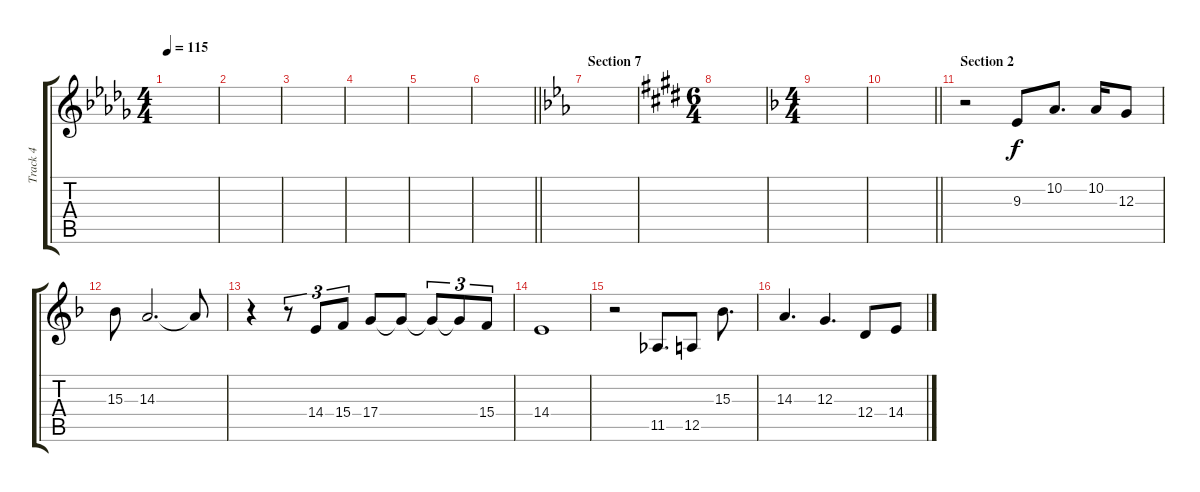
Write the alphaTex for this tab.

\track ("Track 4" "Track 4") {instrument tangoaccordion}
\staff {score tabs}
\tuning (E4 B3 G3 D3 A2 E2) {hide}
\ts (4 4)
\tempo 115
\clef g2
\ks db
|
|
|
|
|
\barLineRight lightlight
|
\section ("" "Section 7")
\ks eb
|
\ts (6 4)
\ks e
|
\ts (4 4)
\ks f
|
\barLineRight lightlight
|
\section ("" "Section 2")
r.2 9.3.8 10.2.8{d} 10.2.16 12.3.8 |
15.3.8 14.3.2{d} 14.3{t}.8 |
r.4 r.8{tu (3 2)} 14.4.8{tu (3 2)} 15.4.8{tu (3 2)} 17.4.8 17.4{t}.8 17.4{t}.8{tu (3 2)} 17.4{t}.8{tu (3 2)} 15.4.8{tu (3 2)} |
14.4.1 |
r.2 11.5.8{d} 12.5.8 15.3.8{d} |
14.3.4{d} 12.3.4{d} 12.4.8 14.4.8
